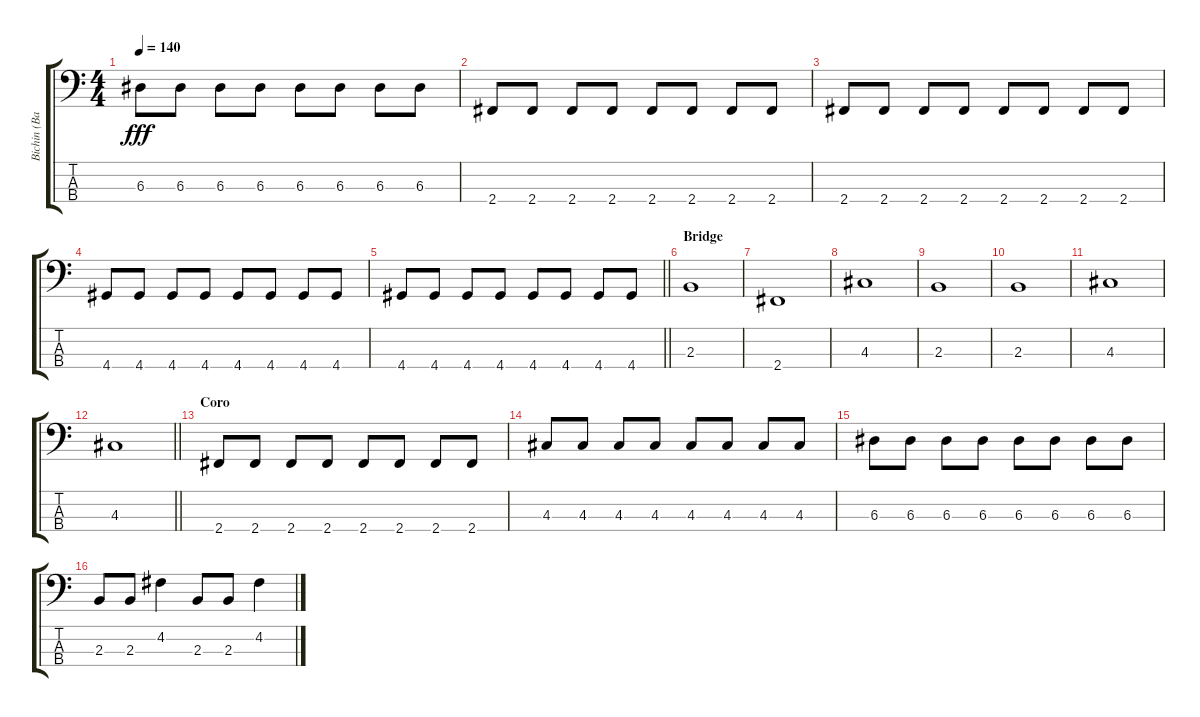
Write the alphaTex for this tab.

\track ("Bichin (Bajo)" "Bichin (Ba") {instrument electricbasspick}
\staff {score tabs}
\tuning (G2 D2 A1 E1) {hide}
\ts (4 4)
\tempo 140
\clef f4
\ks aminor
6.3.8{dy fff} 6.3.8 6.3.8 6.3.8 6.3.8 6.3.8 6.3.8 6.3.8 |
2.4.8 2.4.8 2.4.8 2.4.8 2.4.8 2.4.8 2.4.8 2.4.8 |
2.4.8 2.4.8 2.4.8 2.4.8 2.4.8 2.4.8 2.4.8 2.4.8 |
4.4.8 4.4.8 4.4.8 4.4.8 4.4.8 4.4.8 4.4.8 4.4.8 |
\barLineRight lightlight
4.4.8 4.4.8 4.4.8 4.4.8 4.4.8 4.4.8 4.4.8 4.4.8 |
\section ("" "Bridge")
2.3.1 |
2.4.1 |
4.3.1 |
2.3.1 |
2.3.1 |
4.3.1 |
\barLineRight lightlight
4.3.1 |
\section ("" "Coro")
2.4.8 2.4.8 2.4.8 2.4.8 2.4.8 2.4.8 2.4.8 2.4.8 |
4.3.8 4.3.8 4.3.8 4.3.8 4.3.8 4.3.8 4.3.8 4.3.8 |
6.3.8 6.3.8 6.3.8 6.3.8 6.3.8 6.3.8 6.3.8 6.3.8 |
2.3.8 2.3.8 4.2.4 2.3.8 2.3.8 4.2.4
